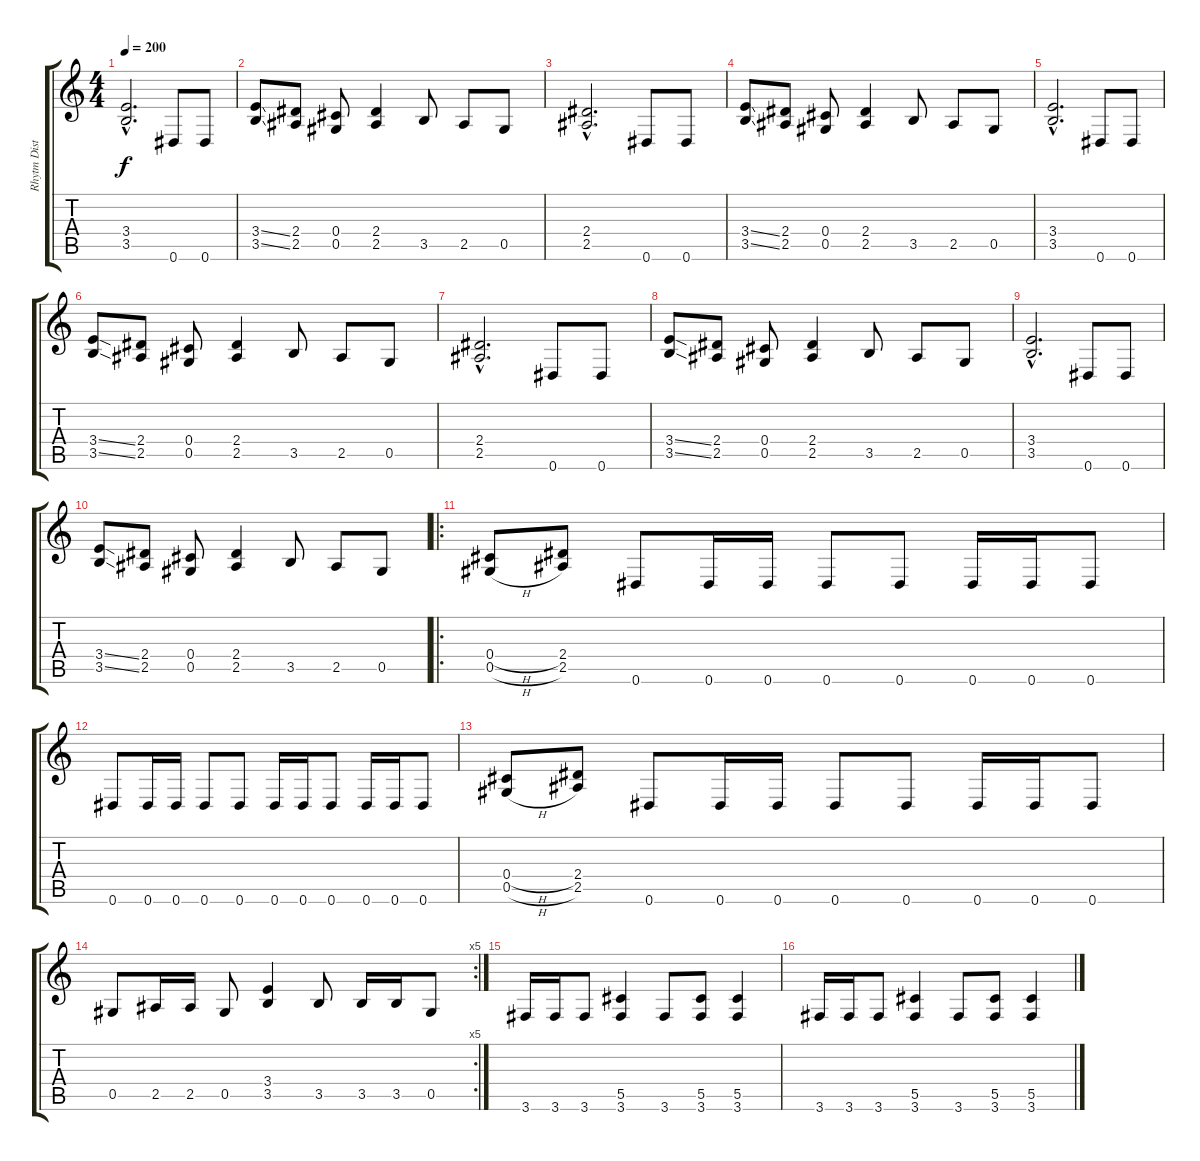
\track ("Rhytm Distortion" "Rhytm Dist") {instrument overdrivenguitar}
\staff {score tabs}
\tuning (Eb4 Bb3 Gb3 Db3 Ab2 Eb2) {hide}
\ts (4 4)
\tempo 200
\clef g2
\ks c
(3.4{hac} 3.5{hac}).2{d dy f} 0.6.8 0.6.8 |
(3.4{ss} 3.5{ss}).8 (2.4 2.5).8 (0.4 0.5).8 (2.4 2.5).4 3.5.8 2.5.8 0.5.8 |
(2.4{hac} 2.5{hac}).2{d} 0.6.8 0.6.8 |
(3.4{ss} 3.5{ss}).8 (2.4 2.5).8 (0.4 0.5).8 (2.4 2.5).4 3.5.8 2.5.8 0.5.8 |
(3.4{hac} 3.5{hac}).2{d} 0.6.8 0.6.8 |
(3.4{ss} 3.5{ss}).8 (2.4 2.5).8 (0.4 0.5).8 (2.4 2.5).4 3.5.8 2.5.8 0.5.8 |
(2.4{hac} 2.5{hac}).2{d} 0.6.8 0.6.8 |
(3.4{ss} 3.5{ss}).8 (2.4 2.5).8 (0.4 0.5).8 (2.4 2.5).4 3.5.8 2.5.8 0.5.8 |
(3.4{hac} 3.5{hac}).2{d} 0.6.8 0.6.8 |
(3.4{ss} 3.5{ss}).8 (2.4 2.5).8 (0.4 0.5).8 (2.4 2.5).4 3.5.8 2.5.8 0.5.8 |
\ro
(0.4{h} 0.5{h}).8 (2.4 2.5).8 0.6.8 0.6.16 0.6.16 0.6.8 0.6.8 0.6.16 0.6.16 0.6.8 |
0.6.8 0.6.16 0.6.16 0.6.8 0.6.8 0.6.16 0.6.16 0.6.8 0.6.16 0.6.16 0.6.8 |
(0.4{h} 0.5{h}).8 (2.4 2.5).8 0.6.8 0.6.16 0.6.16 0.6.8 0.6.8 0.6.16 0.6.16 0.6.8 |
\rc 5
0.5.8 2.5.16 2.5.16 0.5.8 (3.4 3.5).4 3.5.8 3.5.16 3.5.16 0.5.8 |
3.6.16 3.6.16 3.6.8 (5.5 3.6).4 3.6.8 (5.5 3.6).8 (5.5 3.6).4 |
3.6.16 3.6.16 3.6.8 (5.5 3.6).4 3.6.8 (5.5 3.6).8 (5.5 3.6).4
